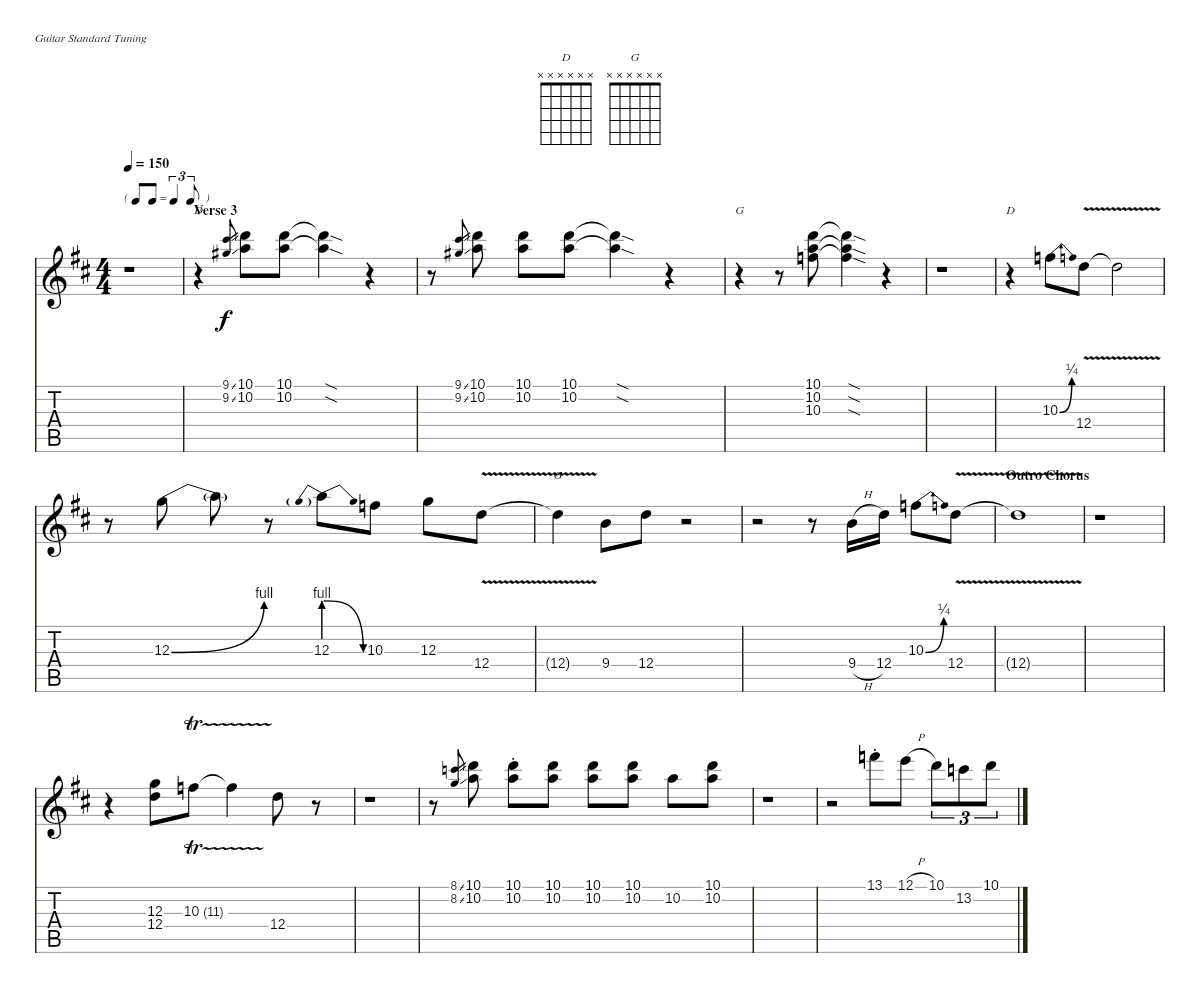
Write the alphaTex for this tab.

\bracketExtendMode nobrackets
\singleTrackTrackNamePolicy hidden
\multiTrackTrackNamePolicy hidden
\firstSystemTrackNameMode fullname
\firstSystemTrackNameOrientation horizontal
\otherSystemsTrackNameOrientation horizontal
\defaultBarNumberDisplay Hide
\track ("Lead Guitar" "E-Gt") {instrument distortionguitar}
\staff {score tabs}
\tuning (E4 B3 G3 D3 A2 E2)
\chord ("D" x x x x x x)
\chord ("G" x x x x x x)
\ts (4 4)
\tf triplet8th
\tempo 150
\clef g2
\ks d
r.1{dy f} |
\section ("" "Verse 3")
r.4{ch "D"} (9.1{ss} 9.2{ss}).8{gr} (10.1 10.2).8 (10.1 10.2).8 (10.2{sod t} 10.1{sod t}).4 r.4 |
r.8{lyrics (0 "") lyrics (1 "") lyrics (2 "") lyrics (3 "") lyrics (4 "")} (9.1{ss} 9.2{ss}).8{lyrics (0 "") lyrics (1 "") lyrics (2 "") lyrics (3 "") lyrics (4 "") gr} (10.1 10.2).8{lyrics (0 "") lyrics (1 "") lyrics (2 "") lyrics (3 "") lyrics (4 "")} (10.1 10.2).8{lyrics (0 "") lyrics (1 "") lyrics (2 "") lyrics (3 "") lyrics (4 "")} (10.1 10.2).8{lyrics (0 "") lyrics (1 "") lyrics (2 "") lyrics (3 "") lyrics (4 "")} (10.1{sod t} 10.2{sod t}).4{lyrics (0 "") lyrics (1 "") lyrics (2 "") lyrics (3 "") lyrics (4 "")} r.4 |
r.4{ch "G" lyrics (0 "") lyrics (1 "") lyrics (2 "") lyrics (3 "") lyrics (4 "")} r.8{lyrics (0 "") lyrics (1 "") lyrics (2 "") lyrics (3 "") lyrics (4 "")} (10.1 10.2 10.3).8{lyrics (0 "") lyrics (1 "") lyrics (2 "") lyrics (3 "") lyrics (4 "")} (10.3{sod t} 10.2{sod t} 10.1{sod t}).4 r.4 |
r.1 |
r.4{ch "D"} 10.3{be (bend 0 0 29.4 1)}.8 12.4{v}.8 12.4{v t}.2 |
r.8 12.3{be (bend 0 0 15 4)}.8{lyrics (0 "") lyrics (1 "") lyrics (2 "") lyrics (3 "") lyrics (4 "")} 12.3{t}.8{lyrics (0 "") lyrics (1 "") lyrics (2 "") lyrics (3 "") lyrics (4 "")} r.8{lyrics (0 "") lyrics (1 "") lyrics (2 "") lyrics (3 "") lyrics (4 "")} 12.3{be (prebendrelease 0 4 15 0)}.8{lyrics (0 "") lyrics (1 "") lyrics (2 "") lyrics (3 "") lyrics (4 "")} 10.3.8{lyrics (0 "") lyrics (1 "") lyrics (2 "") lyrics (3 "") lyrics (4 "")} 12.3.8{lyrics (0 "") lyrics (1 "") lyrics (2 "") lyrics (3 "") lyrics (4 "")} 12.4{v}.8{lyrics (0 "") lyrics (1 "") lyrics (2 "") lyrics (3 "") lyrics (4 "")} |
12.4{v t}.4{ch "G"} 9.4.8 12.4.8 r.2 |
\scale
0.615385 r.2 r.8 9.4{h}.16 12.4.16 10.3{be (bend 0 0 29.4 1)}.8 12.4{v}.8 |
\section ("" "Outro Chorus")
\scale
0.384615 12.4{v t}.1 |
r.1 |
r.4 (12.3 12.4).8 10.3{tr (11 16)}.8 10.3{tr (11 16) t}.4 12.4.8 r.8 |
r.1 |
r.8 (8.1{ss} 8.2{ss}).8{gr} (10.1 10.2).8 (10.1{st} 10.2{st}).8 (10.1 10.2).8 (10.1 10.2).8 (10.1 10.2).8 10.2.8 (10.2 10.1).8 |
r.1 |
r.2 13.1{st}.8 12.1{h}.8 10.1.8{tu (3 2)} 13.2.8{tu (3 2)} 10.1.8{tu (3 2)}
